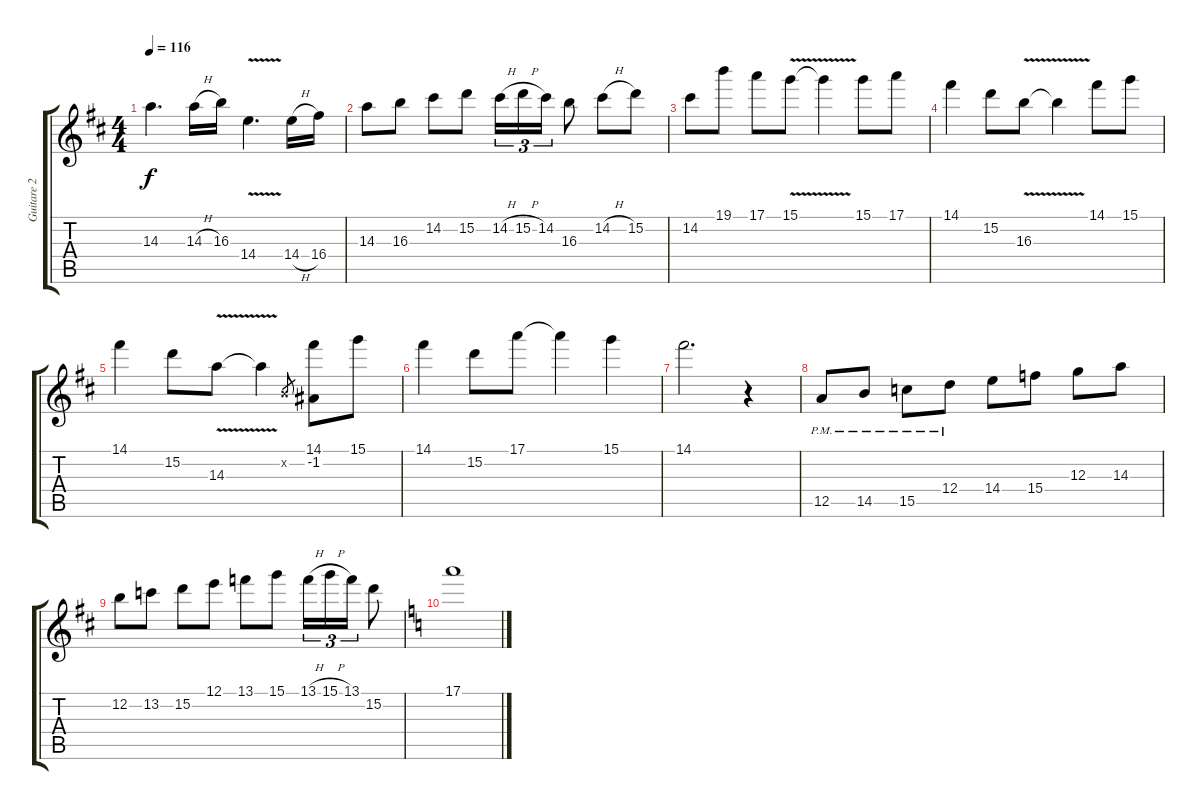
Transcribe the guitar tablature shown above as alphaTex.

\track ("Guitare 2 " "Guitare 2 ") {instrument distortionguitar}
\staff {score tabs}
\tuning (E4 B3 G3 D3 A2 E2) {hide}
\ts (4 4)
\tempo 116
\clef g2
\ks d
14.3{t}.4{d dy f} 14.3{h}.16 16.3.16 14.4{v}.4{d} 14.4{h}.16 16.4.16 |
14.3.8 16.3.8 14.2.8 15.2.8 14.2{h}.16{tu (3 2)} 15.2{h}.16{tu (3 2)} 14.2.16{tu (3 2)} 16.3.8 14.2{h}.8 15.2.8 |
14.2.8 19.1.8 17.1.8 15.1{v}.8 15.1{t}.4 15.1.8 17.1.8 |
14.1.4 15.2.8 16.3{v}.8 16.3{t}.4 14.1.8 15.1.8 |
14.1.4 15.2.8 14.3{v}.8 14.3{t}.4 0.2{x}.8{gr} (14.1 -1.2).8 15.1.8 |
14.1.4 15.2.8 17.1.8 17.1{t}.4 15.1.4 |
14.1.2{d} r.4 |
12.5{pm}.8 14.5{pm}.8 15.5{pm}.8 12.4{pm}.8 14.4.8 15.4.8 12.3.8 14.3.8 |
12.2.8 13.2.8 15.2.8 12.1.8 13.1.8 15.1.8 13.1{h}.16{tu (3 2)} 15.1{h}.16{tu (3 2)} 13.1.16{tu (3 2)} 15.2.8 |
\ks c
17.1.1
